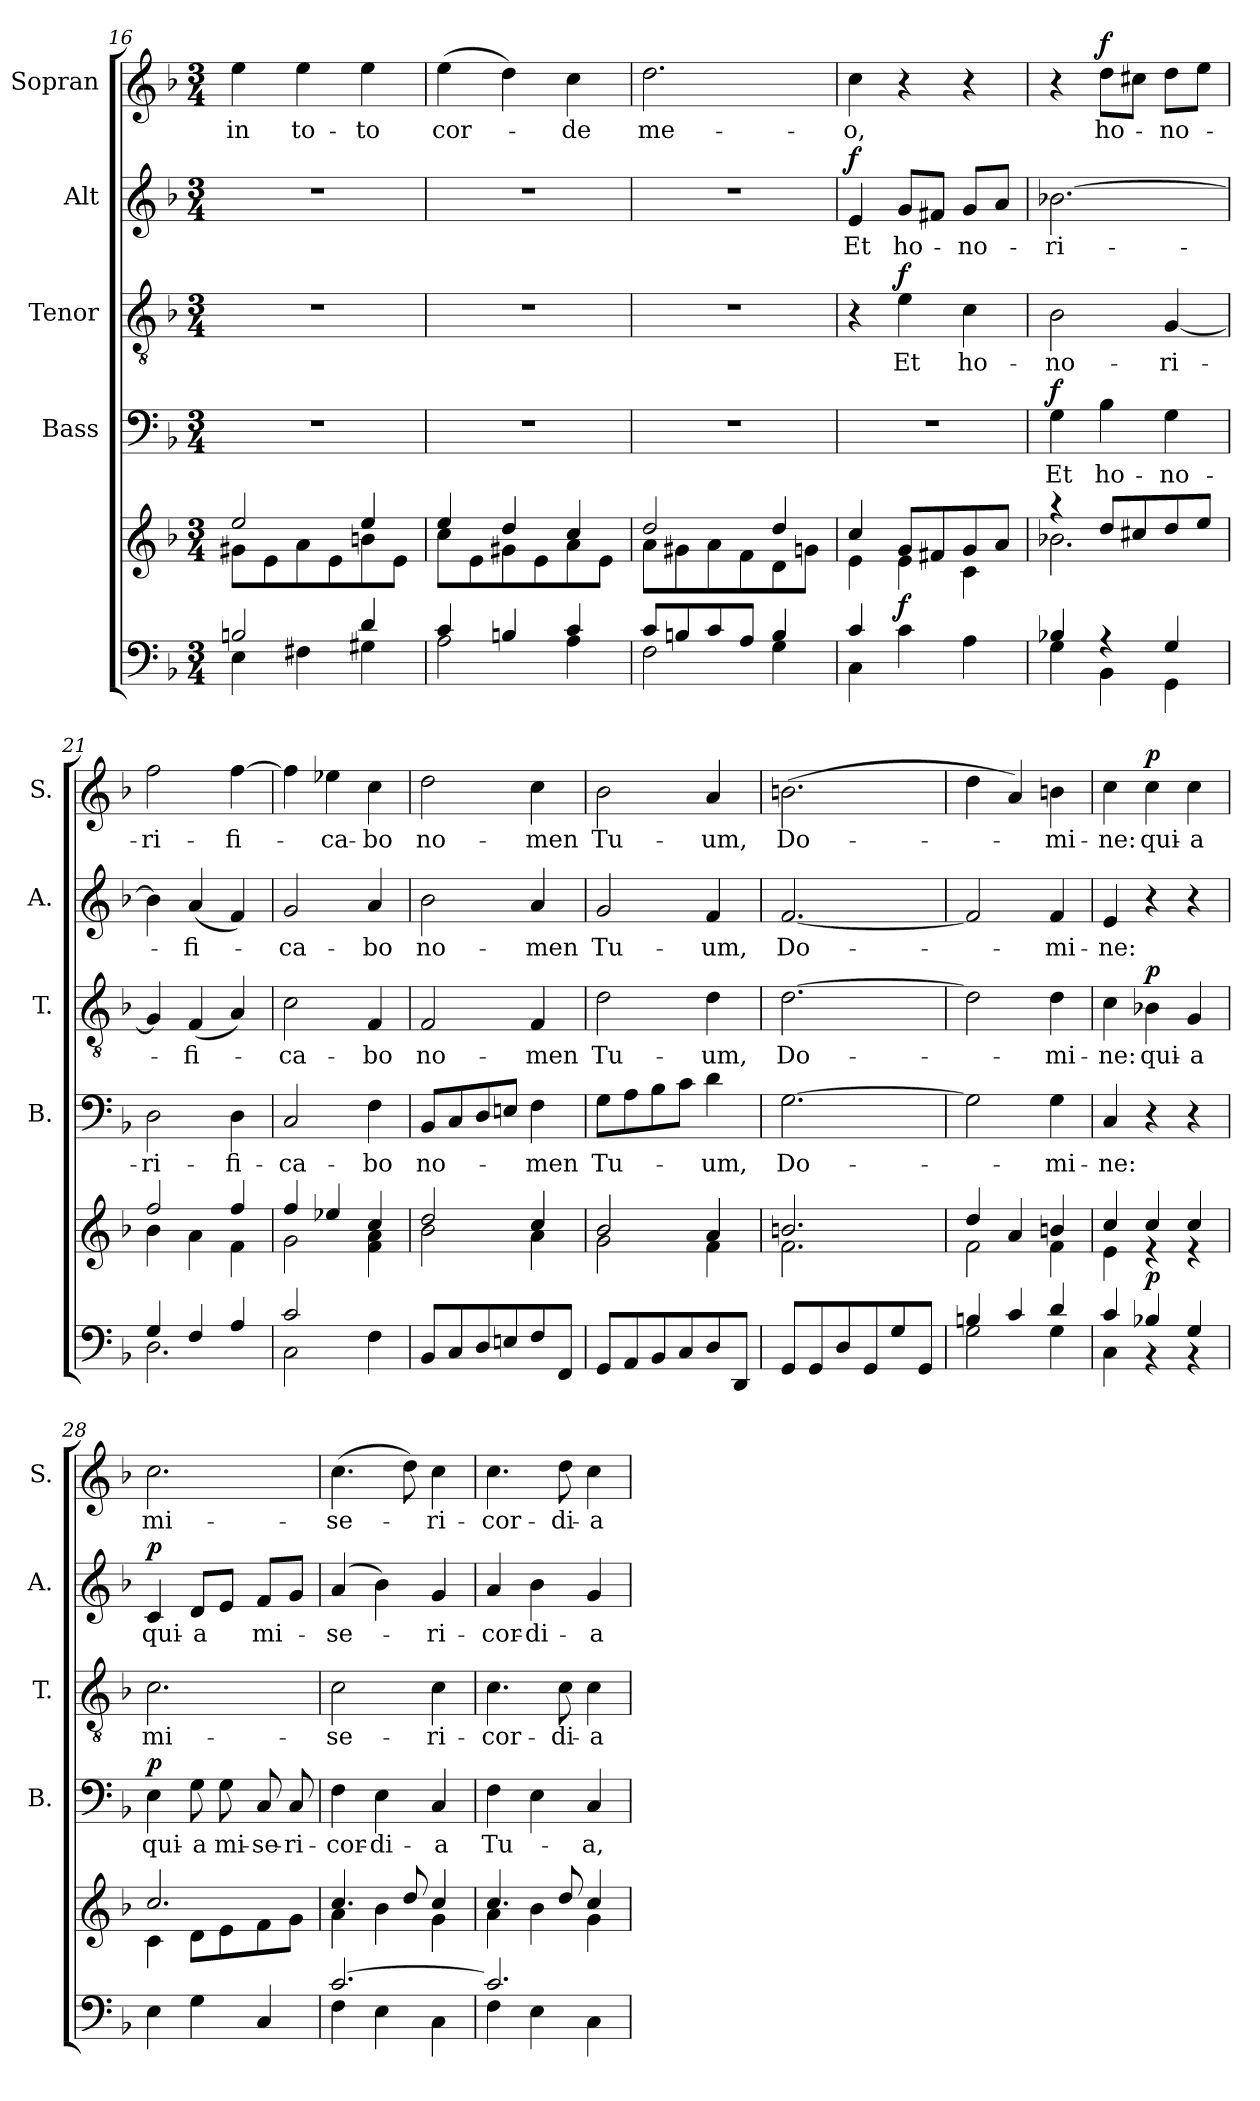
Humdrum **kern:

**kern	**kern	**dynam	**kern	**text	**dynam	**kern	**text	**dynam	**kern	**text	**dynam	**kern	**text	**dynam
*part5	*part5	*part5	*part4	*part4	*part4	*part3	*part3	*part3	*part2	*part2	*part2	*part1	*part1	*part1
*staff6	*staff5	*staff5/6	*staff4	*staff4	*staff4	*staff3	*staff3	*staff3	*staff2	*staff2	*staff2	*staff1	*staff1	*staff1
*	*	*	*I"Bass	*	*	*I"Tenor	*	*	*I"Alt	*	*	*I"Sopran	*	*
*	*	*	*I'B.	*	*	*I'T.	*	*	*I'A.	*	*	*I'S.	*	*
*clefF4	*clefG2	*	*clefF4	*	*	*clefGv2	*	*	*clefG2	*	*	*clefG2	*	*
*k[b-]	*k[b-]	*	*k[b-]	*	*	*k[b-]	*	*	*k[b-]	*	*	*k[b-]	*	*
*F:	*F:	*	*F:	*	*	*F:	*	*	*F:	*	*	*F:	*	*
*M3/4	*M3/4	*	*M3/4	*	*	*M3/4	*	*	*M3/4	*	*	*M3/4	*	*
=16	=16	=16	=16	=16	=16	=16	=16	=16	=16	=16	=16	=16	=16	=16
*^	*^	*	*	*	*	*	*	*	*	*	*	*	*	*
!	!	!	!	!	!	!	!	!	!	!	!	!	!	!	!LO:LY:b	!
2Bn/	4E\	2ee/	8g#X\L	.	2.r	.	.	2.r	.	.	2.r	.	.	4ee\	in	.
.	.	.	8e\	.	.	.	.	.	.	.	.	.	.	.	.	.
!	!	!	!	!	!	!	!	!	!	!	!	!	!	!	!LO:LY:b	!
.	4F#X\	.	8a\	.	.	.	.	.	.	.	.	.	.	4ee\	to-	.
.	.	.	8e\	.	.	.	.	.	.	.	.	.	.	.	.	.
!	!	!	!	!	!	!	!	!	!	!	!	!	!	!	!LO:LY:b	!
4d/	4G#X\	4ee/	8bn\	.	.	.	.	.	.	.	.	.	.	4ee\	-to	.
.	.	.	8e\J	.	.	.	.	.	.	.	.	.	.	.	.	.
!!LO:LB:g=z
=17	=17	=17	=17	=17	=17	=17	=17	=17	=17	=17	=17	=17	=17	=17	=17	=17
!	!	!	!	!	!	!	!	!	!	!	!	!	!	!	!LO:LY:b	!
4c/	2A\	4ee/	8cc\L	.	2.r	.	.	2.r	.	.	2.r	.	.	(>4ee\	cor-	.
.	.	.	8e\	.	.	.	.	.	.	.	.	.	.	.	.	.
4Bn/	.	4dd/	8g#X\	.	.	.	.	.	.	.	.	.	.	4dd\)	.	.
.	.	.	8e\	.	.	.	.	.	.	.	.	.	.	.	.	.
!	!	!	!	!	!	!	!	!	!	!	!	!	!	!	!LO:LY:b	!
4c/	4A\	4cc/	8a\	.	.	.	.	.	.	.	.	.	.	4cc\	-de	.
.	.	.	8e\J	.	.	.	.	.	.	.	.	.	.	.	.	.
=18	=18	=18	=18	=18	=18	=18	=18	=18	=18	=18	=18	=18	=18	=18	=18	=18
!	!	!	!	!	!	!	!	!	!	!	!	!	!	!	!LO:LY:b	!
8c/L	2F\	2dd/	8a\L	.	2.r	.	.	2.r	.	.	2.r	.	.	2.dd\	me-	.
8Bn/	.	.	8g#X\	.	.	.	.	.	.	.	.	.	.	.	.	.
8c/	.	.	8a\	.	.	.	.	.	.	.	.	.	.	.	.	.
8A/J	.	.	8f\	.	.	.	.	.	.	.	.	.	.	.	.	.
4B/	4G\	4dd/	8d\	.	.	.	.	.	.	.	.	.	.	.	.	.
.	.	.	8gn\J	.	.	.	.	.	.	.	.	.	.	.	.	.
=19	=19	=19	=19	=19	=19	=19	=19	=19	=19	=19	=19	=19	=19	=19	=19	=19
!	!	!	!	!	!	!	!	!	!	!	!	!LO:LY:b	!LO:DY:a	!	!LO:LY:b	!
4c/	4C\	4cc/	4e\	.	2.r	.	.	4r	.	.	4e/	Et	f	4cc\	-o,	.
!	!	!	!	!LO:DY:b	!	!	!	!	!LO:LY:b	!LO:DY:a	!	!LO:LY:b	!	!	!	!
2ryy	4c\	8g/L	4e\	f	.	.	.	4e\	Et	f	8g/L	ho-	.	4r	.	.
.	.	8f#X/	.	.	.	.	.	.	.	.	8f#X/J	.	.	.	.	.
!	!	!	!	!	!	!	!	!	!LO:LY:b	!	!	!LO:LY:b	!	!	!	!
.	4A\	8g/	4c\	.	.	.	.	4c\	ho-	.	8g/L	-no-	.	4r	.	.
.	.	8a/J	.	.	.	.	.	.	.	.	8a/J	.	.	.	.	.
=20	=20	=20	=20	=20	=20	=20	=20	=20	=20	=20	=20	=20	=20	=20	=20	=20
!	!	!	!	!	!	!LO:LY:b	!LO:DY:a	!	!LO:LY:b	!	!	!LO:LY:b	!	!	!	!
4B-X/	4G\	4rgg	2.b-X\	.	4G\	Et	f	2B-\	-no-	.	[2.b-X\	-ri-	.	4r	.	.
!	!	!	!	!	!	!LO:LY:b	!	!	!	!	!	!	!	!	!LO:LY:b	!LO:DY:a
4rA	4BB-\	8dd/L	.	.	4B-\	ho-	.	.	.	.	.	.	.	8dd\L	ho-	f
.	.	8cc#X/	.	.	.	.	.	.	.	.	.	.	.	8cc#X\J	.	.
!	!	!	!	!	!	!LO:LY:b	!	!	!LO:LY:b	!	!	!	!	!	!LO:LY:b	!
4G/	4GG\	8dd/	.	.	4G\	-no-	.	[4G/	-ri-	.	.	.	.	8dd\L	-no-	.
.	.	8ee/J	.	.	.	.	.	.	.	.	.	.	.	8ee\J	.	.
=21	=21	=21	=21	=21	=21	=21	=21	=21	=21	=21	=21	=21	=21	=21	=21	=21
!	!	!	!	!	!	!LO:LY:b	!	!	!	!	!	!	!	!	!LO:LY:b	!
4G/	2.D\	2ff/	4b-\	.	2D\	-ri-	.	4G/]	.	.	4b-\]	.	.	2ff\	-ri-	.
!	!	!	!	!	!	!	!	!	!LO:LY:b	!	!	!LO:LY:b	!	!	!	!
4F/	.	.	4a\	.	.	.	.	(<4F/	-fi-	.	(<4a/	-fi-	.	.	.	.
!	!	!	!	!	!	!LO:LY:b	!	!	!	!	!	!	!	!	!LO:LY:b	!
4A/	.	4ff/	4f\	.	4D\	-fi-	.	4A/)	.	.	4f/)	.	.	[4ff\	-fi-	.
=22	=22	=22	=22	=22	=22	=22	=22	=22	=22	=22	=22	=22	=22	=22	=22	=22
!	!	!	!	!	!	!LO:LY:b	!	!	!LO:LY:b	!	!	!LO:LY:b	!	!	!	!
2c/	2C\	4ff/	2g\	.	2C/	-ca-	.	2c\	-ca-	.	2g/	-ca-	.	4ff\]	.	.
!	!	!	!	!	!	!	!	!	!	!	!	!	!	!	!LO:LY:b	!
.	.	4ee-X/	.	.	.	.	.	.	.	.	.	.	.	4ee-X\	-ca-	.
!	!	!	!	!	!	!LO:LY:b	!	!	!LO:LY:b	!	!	!LO:LY:b	!	!	!LO:LY:b	!
4ryy	4F\	4cc/	4f\ 4a\	.	4F\	-bo	.	4F/	-bo	.	4a/	-bo	.	4cc\	-bo	.
!!LO:PB:g=z
=23	=23	=23	=23	=23	=23	=23	=23	=23	=23	=23	=23	=23	=23	=23	=23	=23
!	!	!	!	!	!	!LO:LY:b	!	!	!LO:LY:b	!	!	!LO:LY:b	!	!	!LO:LY:b	!
*v	*v	*	*	*	*	*	*	*	*	*	*	*	*	*	*	*
8BB-/L	2dd/	2b-\	.	8BB-/L	no-	.	2F/	no-	.	2b-\	no-	.	2dd\	no-	.
8C/	.	.	.	8C/	.	.	.	.	.	.	.	.	.	.	.
8D/	.	.	.	8D/	.	.	.	.	.	.	.	.	.	.	.
8En/	.	.	.	8En/J	.	.	.	.	.	.	.	.	.	.	.
!	!	!	!	!	!LO:LY:b	!	!	!LO:LY:b	!	!	!LO:LY:b	!	!	!LO:LY:b	!
8F/	4cc/	4a\	.	4F\	-men	.	4F/	-men	.	4a/	-men	.	4cc\	-men	.
8FF/J	.	.	.	.	.	.	.	.	.	.	.	.	.	.	.
=24	=24	=24	=24	=24	=24	=24	=24	=24	=24	=24	=24	=24	=24	=24	=24
!	!	!	!	!	!LO:LY:b	!	!	!LO:LY:b	!	!	!LO:LY:b	!	!	!LO:LY:b	!
8GG/L	2b-/	2g\	.	8G\L	Tu-	.	2d\	Tu-	.	2g/	Tu-	.	2b-\	Tu-	.
8AA/	.	.	.	8A\	.	.	.	.	.	.	.	.	.	.	.
8BB-/	.	.	.	8B-\	.	.	.	.	.	.	.	.	.	.	.
8C/	.	.	.	8c\J	.	.	.	.	.	.	.	.	.	.	.
!	!	!	!	!	!LO:LY:b	!	!	!LO:LY:b	!	!	!LO:LY:b	!	!	!LO:LY:b	!
8D/	4a/	4f\	.	4d\	-um,	.	4d\	-um,	.	4f/	-um,	.	4a/	-um,	.
8DD/J	.	.	.	.	.	.	.	.	.	.	.	.	.	.	.
=25	=25	=25	=25	=25	=25	=25	=25	=25	=25	=25	=25	=25	=25	=25	=25
!	!	!	!	!	!LO:LY:b	!	!	!LO:LY:b	!	!	!LO:LY:b	!	!	!LO:LY:b	!
8GG/L	2.bn/	2.f\	.	[2.G\	Do-	.	[2.d\	Do-	.	[2.f/	Do-	.	(>2.bn\	Do-	.
8GG/	.	.	.	.	.	.	.	.	.	.	.	.	.	.	.
8D/	.	.	.	.	.	.	.	.	.	.	.	.	.	.	.
8GG/	.	.	.	.	.	.	.	.	.	.	.	.	.	.	.
8G/	.	.	.	.	.	.	.	.	.	.	.	.	.	.	.
8GG/J	.	.	.	.	.	.	.	.	.	.	.	.	.	.	.
=26	=26	=26	=26	=26	=26	=26	=26	=26	=26	=26	=26	=26	=26	=26	=26
*^	*	*	*	*	*	*	*	*	*	*	*	*	*	*	*
4Bn/	2G\	4dd/	2f\	.	2G\]	.	.	2d\]	.	.	2f/]	.	.	4dd\	.	.
4c/	.	4a/	.	.	.	.	.	.	.	.	.	.	.	4a/)	.	.
!	!	!	!	!	!	!LO:LY:b	!	!	!LO:LY:b	!	!	!LO:LY:b	!	!	!LO:LY:b	!
4d/	4G\	4bn/	4f\	.	4G\	-mi-	.	4d\	-mi-	.	4f/	-mi-	.	4bn\	-mi-	.
=27	=27	=27	=27	=27	=27	=27	=27	=27	=27	=27	=27	=27	=27	=27	=27	=27
!	!	!	!	!	!	!LO:LY:b	!	!	!LO:LY:b	!	!	!LO:LY:b	!	!	!LO:LY:b	!
4c/	4C\	4cc/	4e\	.	4C/	-ne:	.	4c\	-ne:	.	4e/	-ne:	.	4cc\	-ne:	.
!	!	!	!	!LO:DY:b	!	!	!	!	!LO:LY:b	!LO:DY:a	!	!	!	!	!LO:LY:b	!LO:DY:a
4B-X/	4rBB	4cc/	4re	p	4r	.	.	4B-X\	qui-	p	4r	.	.	4cc\	qui-	p
!	!	!	!	!	!	!	!	!	!LO:LY:b	!	!	!	!	!	!LO:LY:b	!
4G/	4rBB	4cc/	4re	.	4r	.	.	4G/	-a	.	4r	.	.	4cc\	-a	.
!!LO:LB:g=z
=28	=28	=28	=28	=28	=28	=28	=28	=28	=28	=28	=28	=28	=28	=28	=28	=28
!	!	!	!	!	!	!LO:LY:b	!LO:DY:a	!	!LO:LY:b	!	!	!LO:LY:b	!LO:DY:a	!	!LO:LY:b	!
*v	*v	*	*	*	*	*	*	*	*	*	*	*	*	*	*	*
4E\	2.cc/	4c\	.	4E\	qui-	p	2.c\	mi-	.	4c/	qui-	p	2.cc\	mi-	.
!	!	!	!	!	!LO:LY:b	!	!	!	!	!	!LO:LY:b	!	!	!	!
4G\	.	8d\L	.	8G\	-a	.	.	.	.	8d/L	-a	.	.	.	.
!	!	!	!	!	!LO:LY:b	!	!	!	!	!	!	!	!	!	!
.	.	8e\	.	8G\	mi-	.	.	.	.	8e/J	.	.	.	.	.
!	!	!	!	!	!LO:LY:b	!	!	!	!	!	!LO:LY:b	!	!	!	!
4C/	.	8f\	.	8C/	-se-	.	.	.	.	8f/L	mi-	.	.	.	.
!	!	!	!	!	!LO:LY:b	!	!	!	!	!	!	!	!	!	!
.	.	8g\J	.	8C/	-ri-	.	.	.	.	8g/J	.	.	.	.	.
=29	=29	=29	=29	=29	=29	=29	=29	=29	=29	=29	=29	=29	=29	=29	=29
*^	*	*	*	*	*	*	*	*	*	*	*	*	*	*	*
!	!	!	!	!	!	!LO:LY:b	!	!	!LO:LY:b	!	!	!LO:LY:b	!	!	!LO:LY:b	!
[>2.c/	4F\	4.cc/	4a\	.	4F\	-cor-	.	2c\	-se-	.	(4a/	-se-	.	(>4.cc\	-se-	.
!	!	!	!	!	!	!LO:LY:b	!	!	!	!	!	!	!	!	!	!
.	4E\	.	4b-\	.	4E\	-di-	.	.	.	.	4b-\)	.	.	.	.	.
.	.	8dd/	.	.	.	.	.	.	.	.	.	.	.	8dd\)	.	.
!	!	!	!	!	!	!LO:LY:b	!	!	!LO:LY:b	!	!	!LO:LY:b	!	!	!LO:LY:b	!
.	4C\	4cc/	4g\	.	4C/	-a	.	4c\	-ri-	.	4g/	-ri-	.	4cc\	-ri-	.
=30	=30	=30	=30	=30	=30	=30	=30	=30	=30	=30	=30	=30	=30	=30	=30	=30
!	!	!	!	!	!	!LO:LY:b	!	!	!LO:LY:b	!	!	!LO:LY:b	!	!	!LO:LY:b	!
2.c/]	4F\	4.cc/	4a\	.	4F\	Tu-	.	4.c\	-cor-	.	4a/	-cor-	.	4.cc\	-cor-	.
!	!	!	!	!	!	!	!	!	!	!	!	!LO:LY:b	!	!	!	!
.	4E\	.	4b-\	.	4E\	.	.	.	.	.	4b-\	-di-	.	.	.	.
!	!	!	!	!	!	!	!	!	!LO:LY:b	!	!	!	!	!	!LO:LY:b	!
.	.	8dd/	.	.	.	.	.	8c\	-di-	.	.	.	.	8dd\	-di-	.
!	!	!	!	!	!	!LO:LY:b	!	!	!LO:LY:b	!	!	!LO:LY:b	!	!	!LO:LY:b	!
.	4C\	4cc/	4g\	.	4C/	-a,	.	4c\	-a	.	4g/	-a	.	4cc\	-a	.
*v	*v	*	*	*	*	*	*	*	*	*	*	*	*	*	*	*
*	*v	*v	*	*	*	*	*	*	*	*	*	*	*	*	*
=	=	=	=	=	=	=	=	=	=	=	=	=	=	=
*-	*-	*-	*-	*-	*-	*-	*-	*-	*-	*-	*-	*-	*-	*-
